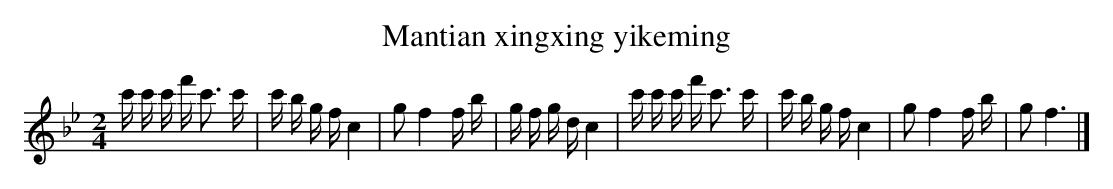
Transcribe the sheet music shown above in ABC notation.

X:1
T: Mantian xingxing yikeming
L: 1/16
M: 2/4
K: Bb
c' c' c' f'2< c'2 c' [I:setbarnb 1]|
c' b g fc4 |
g2f4f b |
g f g dc4 |
c' c' c' f'2< c'2 c' |
c' b g fc4 |
g2f4f b |
g2f6 |]
